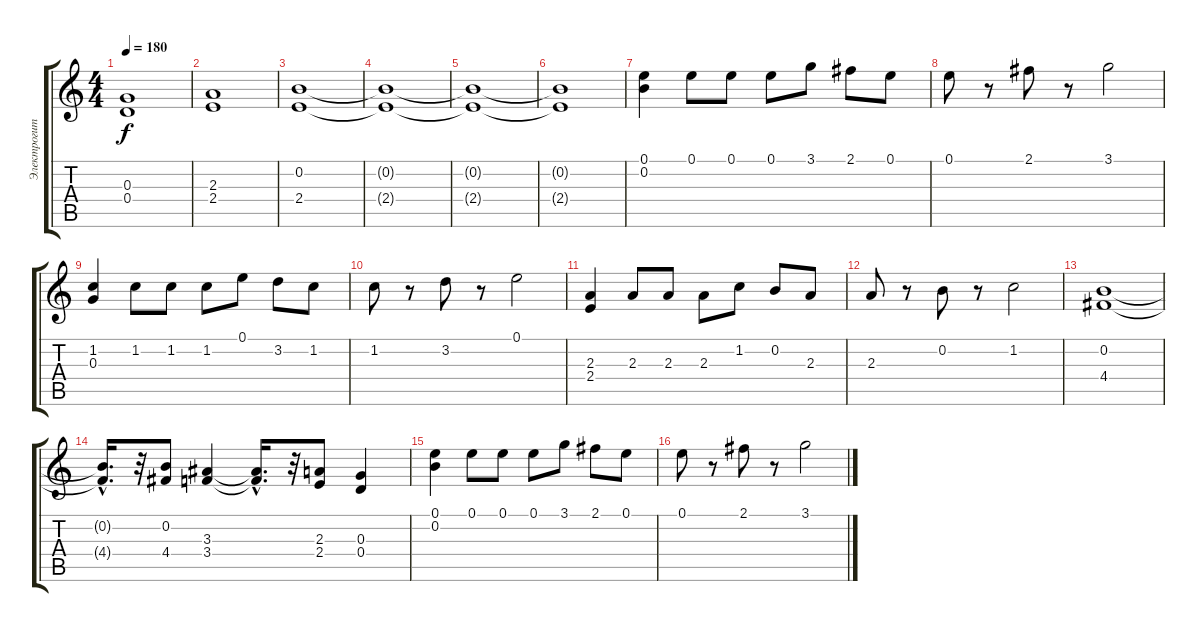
\track ("Электрогитара" "Электрогит") {instrument overdrivenguitar}
\staff {score tabs}
\tuning (E4 B3 G3 D3 A2 E2) {hide}
\ts (4 4)
\tempo 180
\clef g2
\ks c
(0.3 0.4).1{dy f} |
(2.3 2.4).1 |
(0.2 2.4).1 |
(0.2{t} 2.4{t}).1 |
(0.2{t} 2.4{t}).1 |
(0.2{t} 2.4{t}).1 |
(0.1 0.2).4 0.1.8 0.1.8 0.1.8 3.1.8 2.1.8 0.1.8 |
0.1.8 r.8 2.1.8 r.8 3.1.2 |
(1.2 0.3).4 1.2.8 1.2.8 1.2.8 0.1.8 3.2.8 1.2.8 |
1.2.8 r.8 3.2.8 r.8 0.1.2 |
(2.3 2.4).4 2.3.8 2.3.8 2.3.8 1.2.8 0.2.8 2.3.8 |
2.3.8 r.8 0.2.8 r.8 1.2.2 |
(0.2 4.4).1 |
(0.2{hac t} 4.4{hac t}).16{d} r.32 (0.2 4.4).8 (3.3 3.4).4 (3.3{hac t} 3.4{hac t}).16{d} r.32 (2.3 2.4).8 (0.3 0.4).4 |
(0.1 0.2).4 0.1.8 0.1.8 0.1.8 3.1.8 2.1.8 0.1.8 |
0.1.8 r.8 2.1.8 r.8 3.1.2
